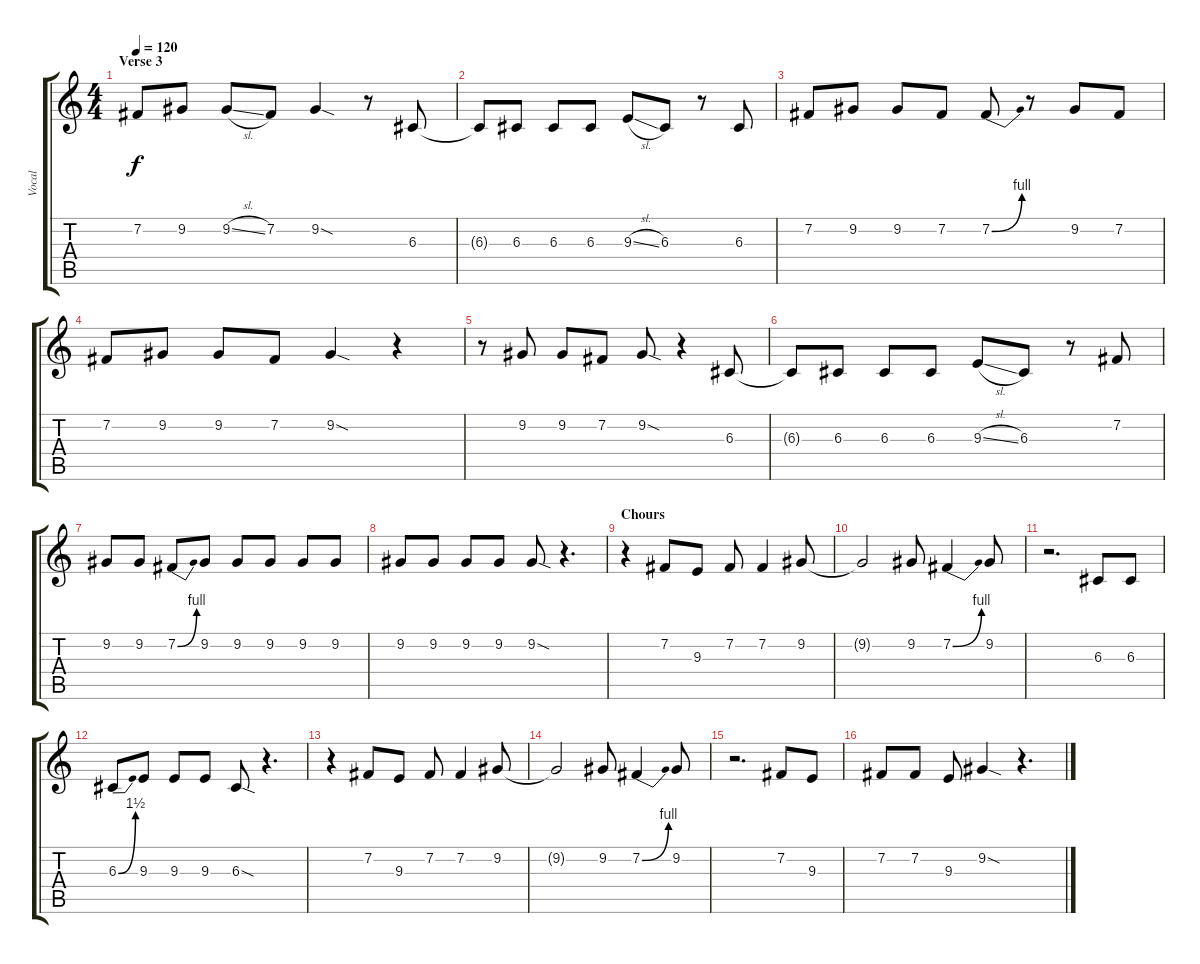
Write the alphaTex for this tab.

\track ("Vocal" "Vocal") {instrument lead2sawtooth}
\staff {score tabs}
\tuning (E4 B3 G3 D3 A2 E2) {hide}
\ts (4 4)
\section ("" "Verse 3")
\tempo 120
\clef g2
\ks c
7.2{t}.8{dy f} 9.2.8 9.2{sl}.8 7.2.8 9.2{sod}.4 r.8 6.3.8 |
6.3{t}.8 6.3.8 6.3.8 6.3.8 9.3{sl}.8 6.3.8 r.8 6.3.8 |
7.2.8 9.2.8 9.2.8 7.2.8 7.2{be (bend 0 0 60 4)}.8 r.8 9.2.8 7.2.8 |
7.2.8 9.2.8 9.2.8 7.2.8 9.2{sod}.4 r.4 |
r.8 9.2.8 9.2.8 7.2.8 9.2{sod}.8 r.4 6.3.8 |
6.3{t}.8 6.3.8 6.3.8 6.3.8 9.3{sl}.8 6.3.8 r.8 7.2.8 |
9.2.8 9.2.8 7.2{be (bend 0 0 60 4)}.8 9.2.8 9.2.8 9.2.8 9.2.8 9.2.8 |
9.2.8 9.2.8 9.2.8 9.2.8 9.2{sod}.8 r.4{d} |
\section ("" "Chours")
r.4 7.2.8 9.3.8 7.2.8 7.2.4 9.2.8 |
9.2{t}.2 9.2.8 7.2{be (bend 0 0 60 4)}.4 9.2.8 |
r.2{d} 6.3.8 6.3.8 |
6.3{be (bend 0 0 60 6)}.8 9.3.8 9.3.8 9.3.8 6.3{sod}.8 r.4{d} |
r.4 7.2.8 9.3.8 7.2.8 7.2.4 9.2.8 |
9.2{t}.2 9.2.8 7.2{be (bend 0 0 60 4)}.4 9.2.8 |
r.2{d} 7.2.8 9.3.8 |
7.2.8 7.2.8 9.3.8 9.2{sod}.4 r.4{d}
